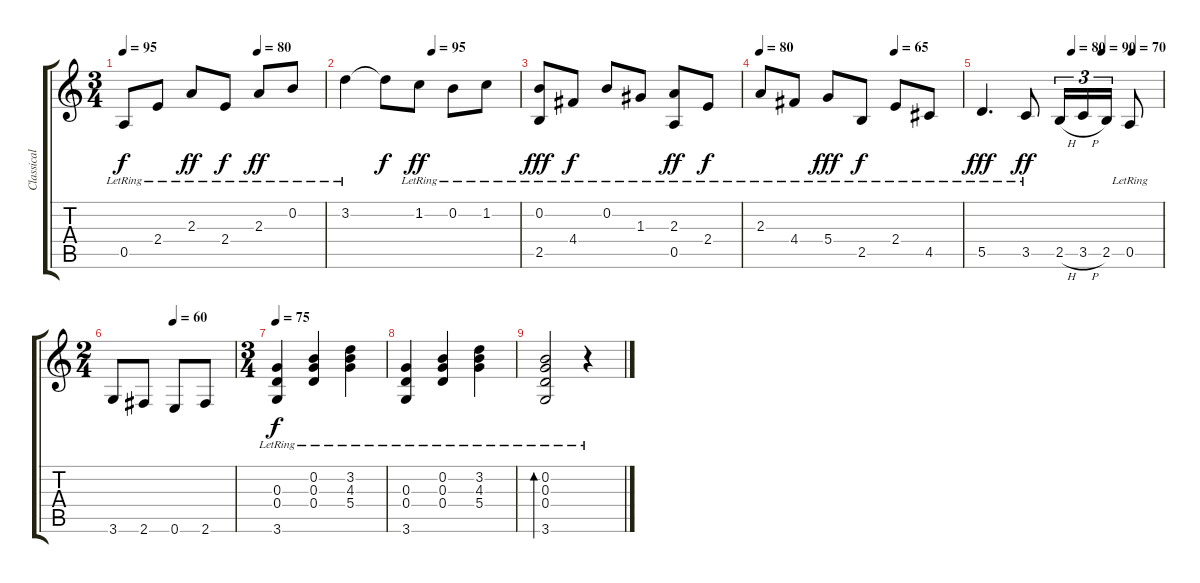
\track ("Classical Guitar" "Classical ") {instrument acousticguitarnylon}
\staff {score tabs}
\tuning (E4 B3 G3 D3 A2 E2) {hide}
\ts (3 4)
\tempo 95
\tempo (80 0.6666666666666666)
\clef g2
\ks c
0.5{lr}.8{dy f} 2.4{lr}.8 2.3{lr}.8{dy ff} 2.4{lr}.8{dy f} 2.3{lr}.8{dy ff} 0.2{lr}.8 |
\tempo (95 0.5)
3.2{lr}.4 3.2{t}.8{dy f} 1.2{lr}.8{dy ff} 0.2{lr}.8 1.2{lr}.8 |
(0.2{lr} 2.5{lr}).8{dy fff} 4.4{lr}.8{dy f} 0.2{lr}.8 1.3{lr}.8 (2.3{lr} 0.5{lr}).8{dy ff} 2.4{lr}.8{dy f} |
\tempo 80
\tempo (65 0.6666666666666666)
2.3{lr}.8 4.4{lr}.8 5.4{lr}.8{dy fff} 2.5{lr}.8{dy f} 2.4{lr}.8 4.5{lr}.8 |
\tempo (80 0.5)
\tempo (90 0.6666666666666666)
\tempo (70 0.8333333333333334)
5.5{lr}.4{d dy fff} 3.5{lr}.8{dy ff} 2.5{h}.16{tu (3 2)} 3.5{h}.16{tu (3 2)} 2.5.16{tu (3 2)} 0.5{lr}.8 |
\ts (2 4)
\tempo (60 0.5)
3.6.8 2.6.8 0.6.8 2.6.8 |
\ts (3 4)
\tempo 75
(0.3{lr} 0.4{lr} 3.6{lr}).4{dy f} (0.2{lr} 0.3{lr} 0.4{lr}).4 (3.2{lr} 4.3{lr} 5.4{lr}).4 |
(0.3{lr} 0.4{lr} 3.6{lr}).4 (0.2{lr} 0.3{lr} 0.4{lr}).4 (3.2{lr} 4.3{lr} 5.4{lr}).4 |
(0.2{lr} 0.3{lr} 0.4{lr} 3.6{lr}).2{bd 480} r.4
